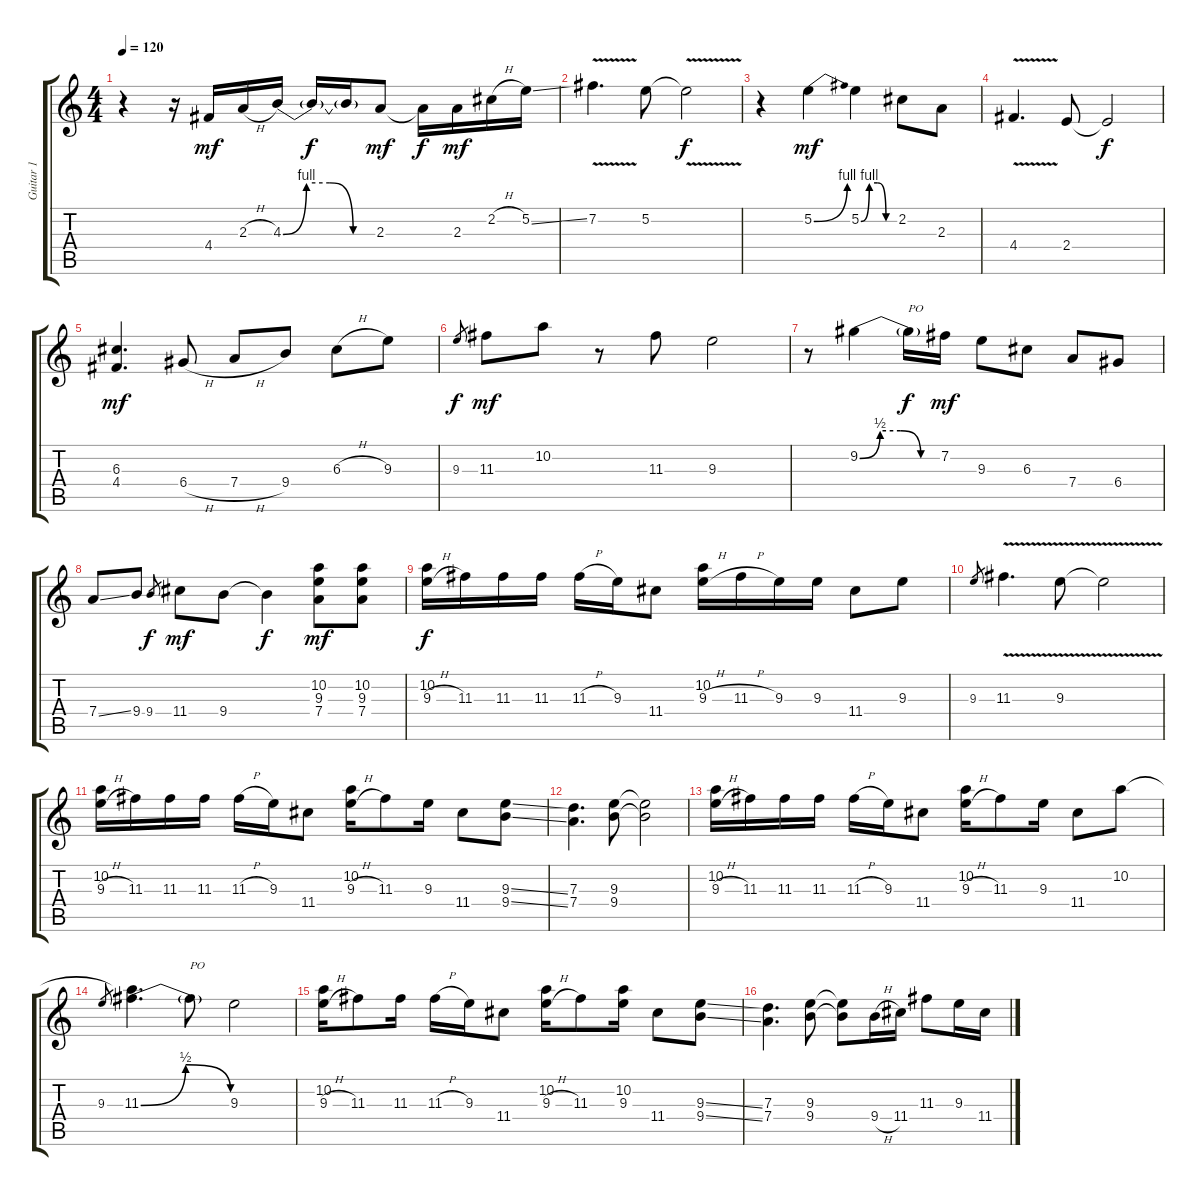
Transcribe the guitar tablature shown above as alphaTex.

\track ("Guitar 1" "Guitar 1") {instrument distortionguitar}
\staff {score tabs}
\tuning (E4 B3 G3 D3 A2 E2) {hide}
\ts (4 4)
\tempo 120
\clef g2
\ks c
r.4{dy f} r.16 4.4.16{dy mf} 2.3{h}.16 4.3{be (custom 0 0 15 4 30 4 45 0 60 0)}.16 4.3{t}.16{dy f} 4.3{t}.16 2.3.8{dy mf} 2.3{t}.16{dy f} 2.3.16{dy mf} 2.2{h}.16 5.2{ss}.16 |
7.2{v}.4{d} 5.2.8 5.2{v t}.2{dy f} |
r.4 5.2{be (bend 0 0 60 4)}.4{dy mf} 5.2{be (custom 0 0 15 4 30 4 45 0 60 0)}.4 2.2.8 2.3.8 |
4.4{v}.4{d} 2.4.8 2.4{t}.2{dy f} |
(6.3 4.4).4{d dy mf} 6.4{h}.8 7.4{h}.8 9.4.8 6.3{h}.8 9.3.8 |
9.3.8{gr dy f} 11.3.8{dy mf} 10.2.8 r.8 11.3.8 9.3.2 |
r.8 9.2{be (custom 0 0 15 2 30 2 45 0 60 0)}.4 9.2{t}.16{txt "PO" dy f} 7.2.16{dy mf} 9.3.8 6.3.8 7.4.8 6.4.8 |
7.4{ss}.8 9.4.8 9.4.8{gr dy f} 11.4.8{dy mf} 9.4.8 9.4{t}.4{dy f} (10.2 9.3 7.4).8{dy mf} (10.2 9.3 7.4).8 |
(10.2 9.3{h}).16{dy f} 11.3.16 11.3.16 11.3.16 11.3{h}.16 9.3.16 11.4.8 (10.2 9.3{h}).16 11.3{h}.16 9.3.16 9.3.16 11.4.8 9.3.8 |
9.3.8{gr} 11.3{v}.4{d} 9.3{v}.8 9.3{t}.2 |
(10.2 9.3{h}).16 11.3.16 11.3.16 11.3.16 11.3{h}.16 9.3.16 11.4.8 (10.2 9.3{h}).16 11.3.8 9.3.16 11.4.8 (9.3{ss} 9.4{ss}).8 |
(7.3 7.4).4{d} (9.3 9.4).8 (9.3{t} 9.4{t}).2 |
(10.2 9.3{h}).16 11.3.16 11.3.16 11.3.16 11.3{h}.16 9.3.16 11.4.8 (10.2 9.3{h}).16 11.3.8 9.3.16 11.4.8 10.2.8 |
9.3.8{gr} (10.2{t} 11.3{be (bendrelease 0 0 45 2 45 2 60 0)}).4{d} 11.3{t}.8{txt "PO"} 9.3.2 |
(10.2 9.3{h}).16 11.3.8 11.3.16 11.3{h}.16 9.3.16 11.4.8 (10.2 9.3{h}).16 11.3.8 (10.2 9.3).16 11.4.8 (9.3{ss} 9.4{ss}).8 |
(7.3 7.4).4{d} (9.3 9.4).8 (9.3{t} 9.4{t}).8 9.4{h}.16 11.4.16 11.3.8 9.3.16 11.4.16
